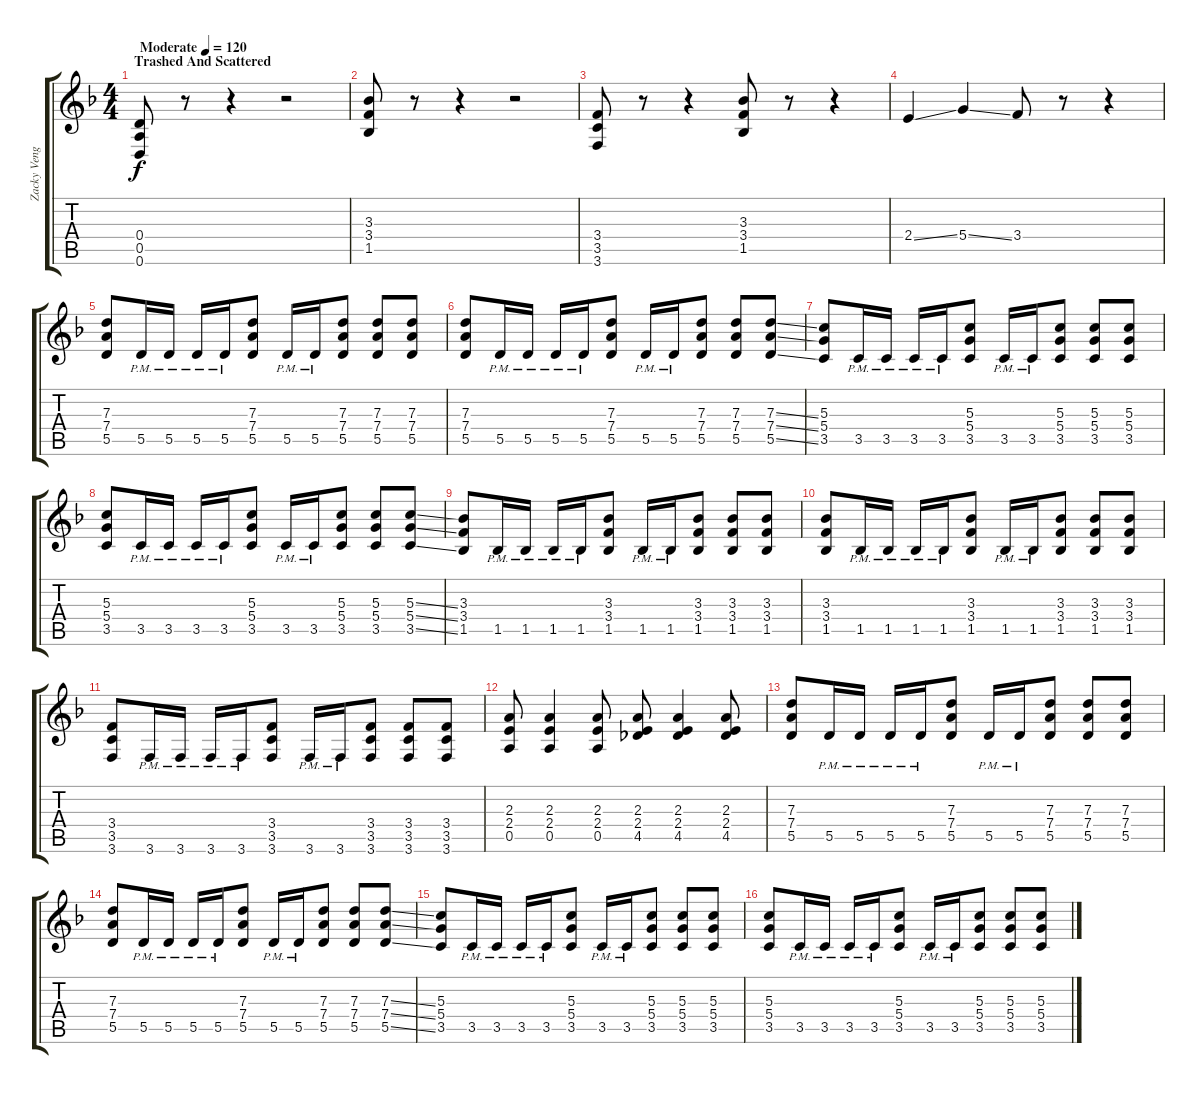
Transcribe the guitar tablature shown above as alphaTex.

\track ("Zacky Vengeance" "Zacky Veng") {instrument distortionguitar}
\staff {score tabs}
\tuning (E4 B3 G3 D3 A2 D2) {hide}
\ts (4 4)
\section ("" "Trashed And Scattered")
\tempo (120 "Moderate")
\tempo 174
\tempo (120 "Moderate")
\clef g2
\ks f
(0.4 0.5 0.6).8{dy f instrument distortionguitar} r.8 r.4 r.2 |
(3.3 3.4 1.5).8 r.8 r.4 r.2 |
(3.4 3.5 3.6).8 r.8 r.4 (3.3 3.4 1.5).8 r.8 r.4 |
2.4{ss}.4 5.4{ss}.4 3.4.8 r.8 r.4 |
(7.3 7.4 5.5).8 5.5{pm}.16 5.5{pm}.16 5.5{pm}.16 5.5{pm}.16 (7.3 7.4 5.5).8 5.5{pm}.16 5.5{pm}.16 (7.3 7.4 5.5).8 (7.3 7.4 5.5).8 (7.3 7.4 5.5).8 |
(7.3 7.4 5.5).8 5.5{pm}.16 5.5{pm}.16 5.5{pm}.16 5.5{pm}.16 (7.3 7.4 5.5).8 5.5{pm}.16 5.5{pm}.16 (7.3 7.4 5.5).8 (7.3 7.4 5.5).8 (7.3{ss} 7.4{ss} 5.5{ss}).8 |
(5.3 5.4 3.5).8 3.5{pm}.16 3.5{pm}.16 3.5{pm}.16 3.5{pm}.16 (5.3 5.4 3.5).8 3.5{pm}.16 3.5{pm}.16 (5.3 5.4 3.5).8 (5.3 5.4 3.5).8 (5.3 5.4 3.5).8 |
(5.3 5.4 3.5).8 3.5{pm}.16 3.5{pm}.16 3.5{pm}.16 3.5{pm}.16 (5.3 5.4 3.5).8 3.5{pm}.16 3.5{pm}.16 (5.3 5.4 3.5).8 (5.3 5.4 3.5).8 (5.3{ss} 5.4{ss} 3.5{ss}).8 |
(3.3 3.4 1.5).8 1.5{pm}.16 1.5{pm}.16 1.5{pm}.16 1.5{pm}.16 (3.3 3.4 1.5).8 1.5{pm}.16 1.5{pm}.16 (3.3 3.4 1.5).8 (3.3 3.4 1.5).8 (3.3 3.4 1.5).8 |
(3.3 3.4 1.5).8 1.5{pm}.16 1.5{pm}.16 1.5{pm}.16 1.5{pm}.16 (3.3 3.4 1.5).8 1.5{pm}.16 1.5{pm}.16 (3.3 3.4 1.5).8 (3.3 3.4 1.5).8 (3.3 3.4 1.5).8 |
(3.4 3.5 3.6).8 3.6{pm}.16 3.6{pm}.16 3.6{pm}.16 3.6{pm}.16 (3.4 3.5 3.6).8 3.6{pm}.16 3.6{pm}.16 (3.4 3.5 3.6).8 (3.4 3.5 3.6).8 (3.4 3.5 3.6).8 |
(2.3 2.4 0.5).8 (2.3 2.4 0.5).4 (2.3 2.4 0.5).8 (2.3 2.4 4.5).8 (2.3 2.4 4.5).4 (2.3 2.4 4.5).8 |
(7.3 7.4 5.5).8 5.5{pm}.16 5.5{pm}.16 5.5{pm}.16 5.5{pm}.16 (7.3 7.4 5.5).8 5.5{pm}.16 5.5{pm}.16 (7.3 7.4 5.5).8 (7.3 7.4 5.5).8 (7.3 7.4 5.5).8 |
(7.3 7.4 5.5).8 5.5{pm}.16 5.5{pm}.16 5.5{pm}.16 5.5{pm}.16 (7.3 7.4 5.5).8 5.5{pm}.16 5.5{pm}.16 (7.3 7.4 5.5).8 (7.3 7.4 5.5).8 (7.3{ss} 7.4{ss} 5.5{ss}).8 |
(5.3 5.4 3.5).8 3.5{pm}.16 3.5{pm}.16 3.5{pm}.16 3.5{pm}.16 (5.3 5.4 3.5).8 3.5{pm}.16 3.5{pm}.16 (5.3 5.4 3.5).8 (5.3 5.4 3.5).8 (5.3 5.4 3.5).8 |
(5.3 5.4 3.5).8 3.5{pm}.16 3.5{pm}.16 3.5{pm}.16 3.5{pm}.16 (5.3 5.4 3.5).8 3.5{pm}.16 3.5{pm}.16 (5.3 5.4 3.5).8 (5.3 5.4 3.5).8 (5.3{ss} 5.4{ss} 3.5{ss}).8
